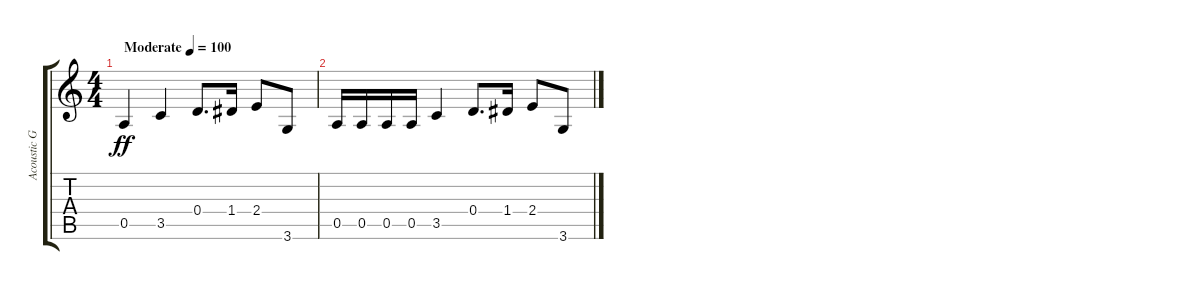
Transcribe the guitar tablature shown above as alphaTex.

\track ("Acoustic Guitar (nylon)" "Acoustic G") {instrument acousticguitarnylon}
\staff {score tabs}
\tuning (E4 B3 G3 D3 A2 E2) {hide}
\ts (4 4)
\tempo (100 "Moderate")
\clef g2
\ks c
0.5.4{dy ff instrument acousticguitarnylon} 3.5.4 0.4.8{d} 1.4.16 2.4.8 3.6.8 |
0.5.16 0.5.16 0.5.16 0.5.16 3.5.4 0.4.8{d} 1.4.16 2.4.8 3.6.8
